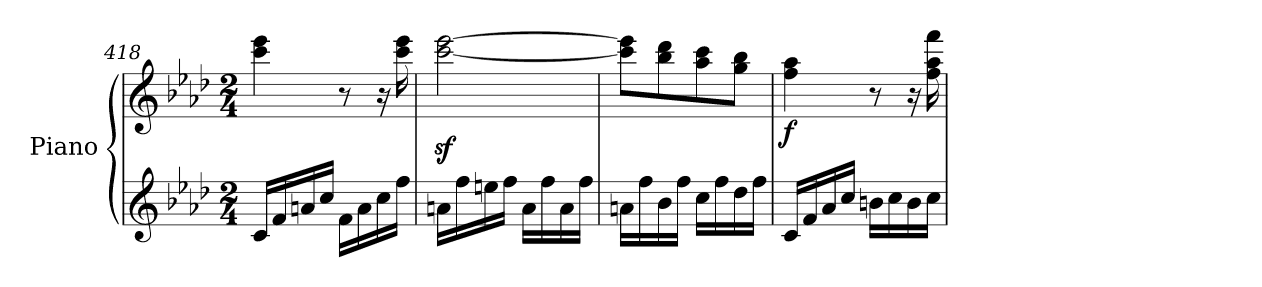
**kern	**kern	**dynam
*part1	*part1	*part1
*staff2	*staff1	*staff1/2
*I"Piano	*	*
*I'Pno.	*	*
*clefG2	*clefG2	*
*k[b-e-a-d-]	*k[b-e-a-d-]	*
*M2/4	*M2/4	*
=418	=418	=418
16c/LL	4ccc\ 4eee-\	.
16f/	.	.
16an/	.	.
16cc/JJ	.	.
16f\LL	8r	.
16a\	.	.
16cc\	16r	.
16ff\JJ	16ccc\ 16eee-\	.
=419	=419	=419
16an\LL	[2ccc\z< [2eee-\z<	.
16ff\	.	.
16een\	.	.
16ff\JJ	.	.
16a\LL	.	.
16ff\	.	.
16a\	.	.
16ff\JJ	.	.
!!LO:LB:g=z
=420	=420	=420
16an\LL	8ccc\] 8eee-\]L	.
16ff\	.	.
16b-\	8bb-\ 8ddd-\	.
16ff\JJ	.	.
16cc\LL	8aa-\ 8ccc\	.
16ff\	.	.
16dd-\	8gg\ 8bb-\J	.
16ff\JJ	.	.
=421	=421	=421
!	!	!LO:DY:b
16c/LL	4ff\ 4aa-\	f
16f/	.	.
16a-/	.	.
16cc/JJ	.	.
16bn\LL	8r	.
16cc\	.	.
16b\	16r	.
16cc\JJ	16ff\ 16aa-\ 16fff\	.
=	=	=
*-	*-	*-
